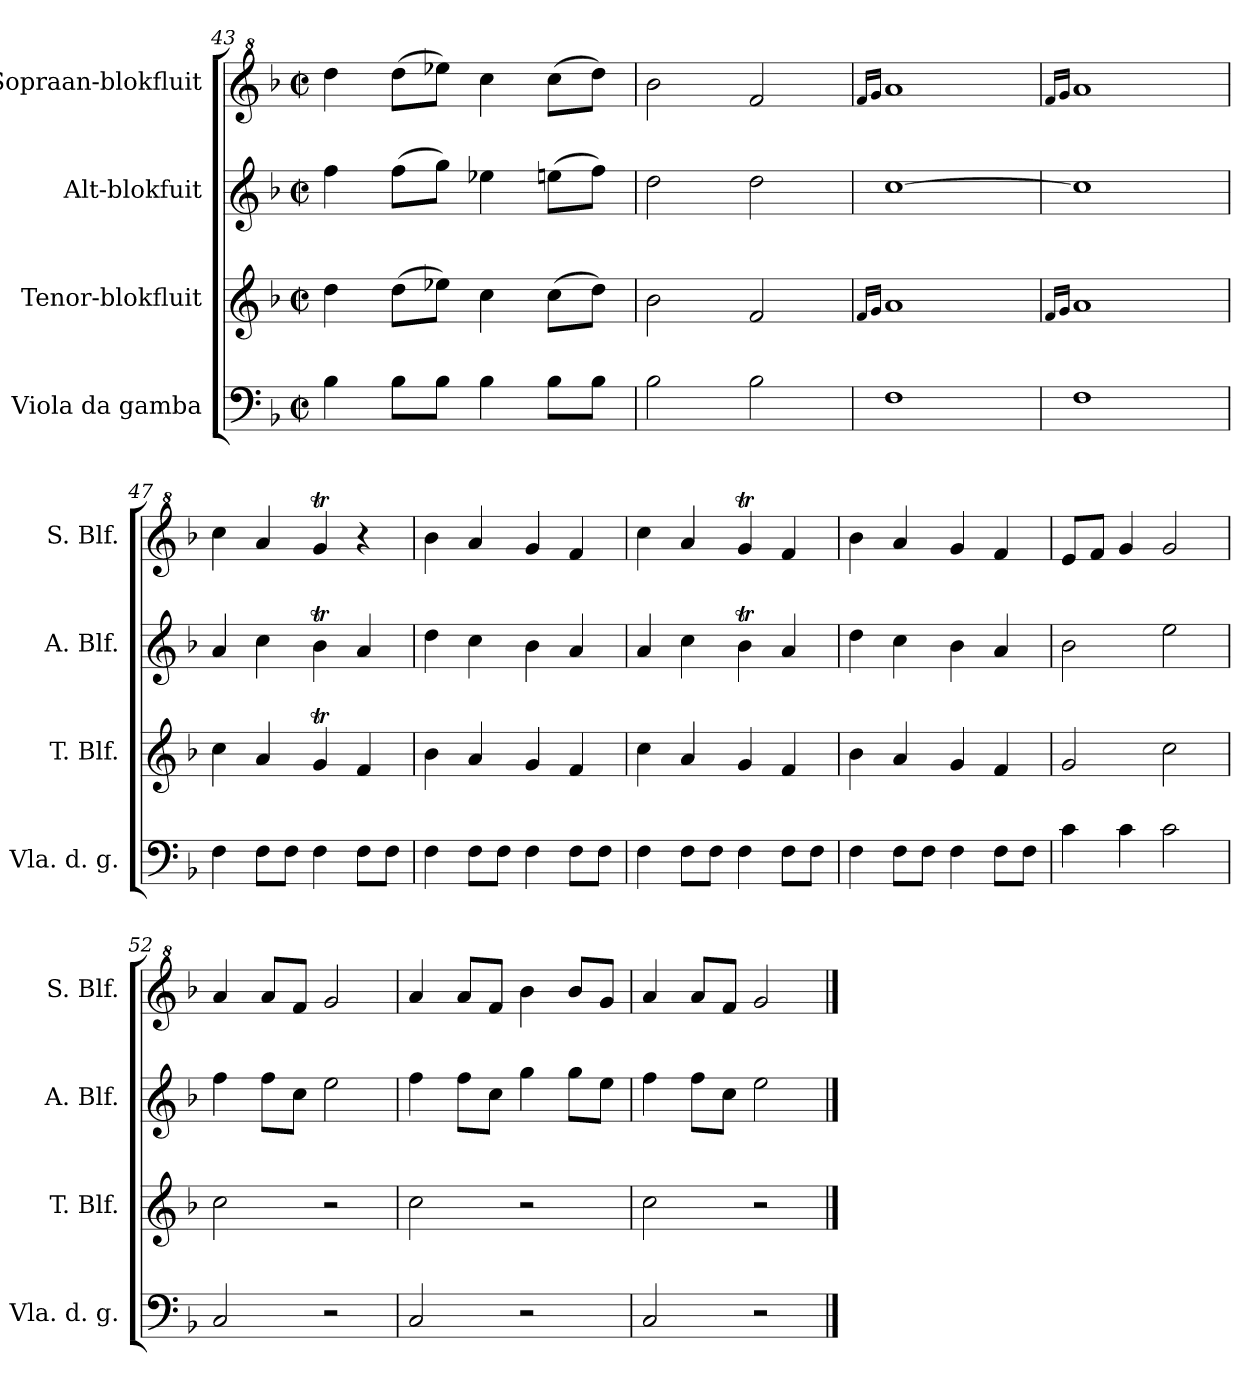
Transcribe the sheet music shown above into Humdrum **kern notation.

**kern	**kern	**kern	**kern
*part4	*part3	*part2	*part1
*staff4	*staff3	*staff2	*staff1
*I"Viola da gamba	*I"Tenor-blokfluit	*I"Alt-blokfuit	*I"Sopraan-blokfluit
*I'Vla. d. g.	*I'T. Blf.	*I'A. Blf.	*I'S. Blf.
*clefF4	*clefG2	*clefG2	*clefG^2
*k[b-]	*k[b-]	*k[b-]	*k[b-]
*M2/2	*M2/2	*M2/2	*M2/2
*met(c|)	*met(c|)	*met(c|)	*met(c|)
=43	=43	=43	=43
4B-\	4dd\	4ff\	4ddd\
8B-\L	(8dd\L	(8ff\L	(8ddd\L
8B-\J	8ee-X\J)	8gg\J)	8eee-X\J)
4B-\	4cc\	4ee-X\	4ccc\
8B-\L	(8cc\L	(8een\L	(8ccc\L
8B-\J	8dd\J)	8ff\J)	8ddd\J)
=44	=44	=44	=44
2B-\	2b-\	2dd\	2bb-\
2B-\	2f/	2dd\	2ff/
=45	=45	=45	=45
.	16qf/LL	.	16qff/LL
.	16qg/JJ	.	16qgg/JJ
1F	1a	[1cc	1aa
=46	=46	=46	=46
.	16qf/LL	.	16qff/LL
.	16qg/JJ	.	16qgg/JJ
1F	1a	1cc]	1aa
=47	=47	=47	=47
4F\	4cc\	4a/	4ccc\
8F\L	4a/	4cc\	4aa/
8F\J	.	.	.
4F\	4gT/	4b-T\	4ggT/
8F\L	4f/	4a/	4r
8F\J	.	.	.
!!LO:LB:g=z
=48	=48	=48	=48
4F\	4b-\	4dd\	4bb-\
8F\L	4a/	4cc\	4aa/
8F\J	.	.	.
4F\	4g/	4b-\	4gg/
8F\L	4f/	4a/	4ff/
8F\J	.	.	.
=49	=49	=49	=49
4F\	4cc\	4a/	4ccc\
8F\L	4a/	4cc\	4aa/
8F\J	.	.	.
4F\	4g/	4b-T\	4ggT/
8F\L	4f/	4a/	4ff/
8F\J	.	.	.
=50	=50	=50	=50
4F\	4b-\	4dd\	4bb-\
8F\L	4a/	4cc\	4aa/
8F\J	.	.	.
4F\	4g/	4b-\	4gg/
8F\L	4f/	4a/	4ff/
8F\J	.	.	.
=51	=51	=51	=51
4c\	2g/	2b-\	8ee/L
.	.	.	8ff/J
4c\	.	.	4gg/
2c\	2cc\	2ee\	2gg/
=52	=52	=52	=52
2C/	2cc\	4ff\	4aa/
.	.	8ff\L	8aa/L
.	.	8cc\J	8ff/J
2r	2r	2ee\	2gg/
=53	=53	=53	=53
2C/	2cc\	4ff\	4aa/
.	.	8ff\L	8aa/L
.	.	8cc\J	8ff/J
2r	2r	4gg\	4bb-\
.	.	8gg\L	8bb-/L
.	.	8ee\J	8gg/J
!!LO:LB:g=z
=54	=54	=54	=54
2C/	2cc\	4ff\	4aa/
.	.	8ff\L	8aa/L
.	.	8cc\J	8ff/J
2r	2r	2ee\	2gg/
==	==	==	==
*-	*-	*-	*-
